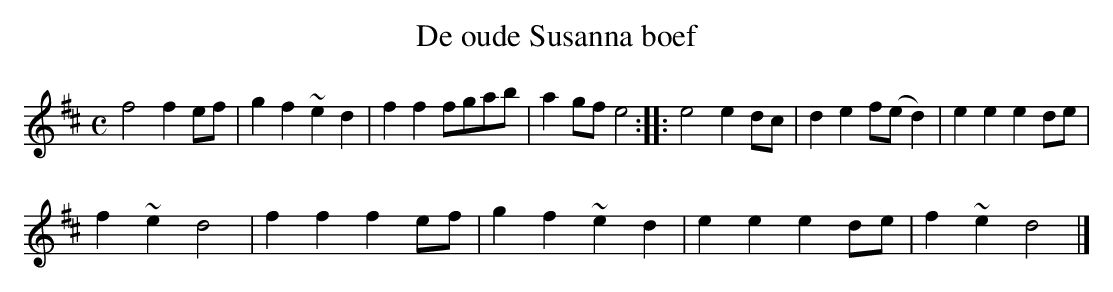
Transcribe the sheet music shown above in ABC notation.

X:1
T:De oude Susanna boef
M:C
K:Dmaj
f4f2ef|g2f2~e2d2|f2f2fgab|a2gfe4:||:e4e2dc|d2e2f(ed2)|e2e2e2de|
f2~e2d4|f2f2f2ef|g2f2~e2d2|e2e2e2de|f2~e2d4|]
